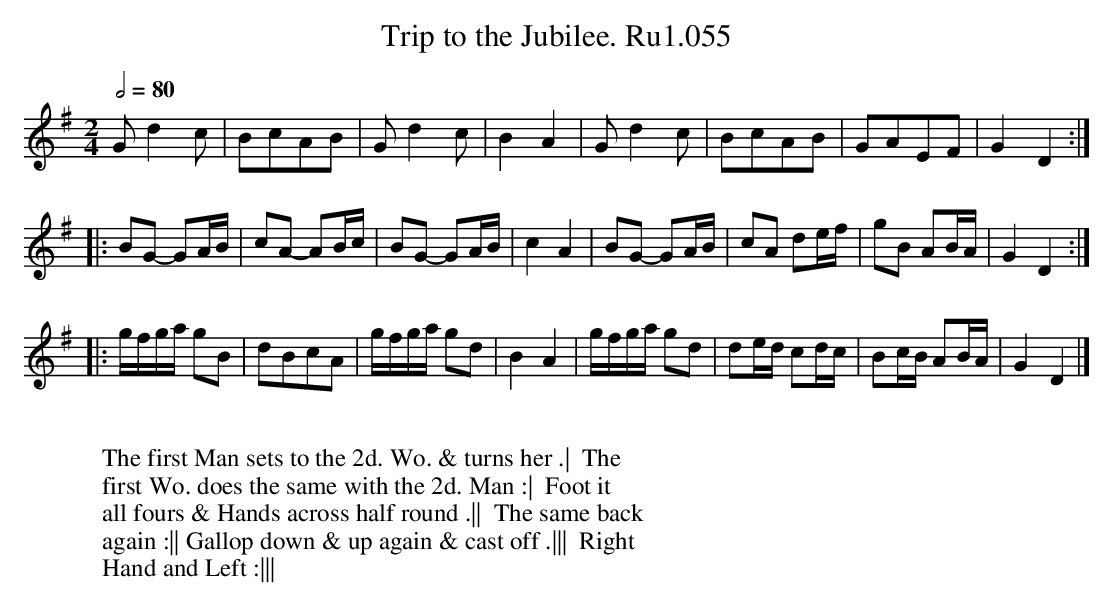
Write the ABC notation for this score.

X:1
T:Trip to the Jubilee. Ru1.055
L:1/8
M:2/4
Q:1/2=80
K:G
Gd2c|BcAB|Gd2c|B2A2|Gd2c|BcAB|GAEF|G2D2 :|
|: BG- GA/B/|cA- AB/c/|BG- GA/B/|c2A2|BG- GA/B/|cA de/f/|gB AB/A/|G2D2 :|
|: g/f/g/a/ gB|dBcA|g/f/g/a/ gd|B2A2|g/f/g/a/ gd|de/d/ cd/c/|Bc/B/ AB/A/|G2D2 |]
W:
W: The first Man sets to the 2d. Wo. & turns her .|  The
W: first Wo. does the same with the 2d. Man :|  Foot it
W: all fours & Hands across half round .||  The same back
W: again :|| Gallop down & up again & cast off .|||  Right
W: Hand and Left :|||
